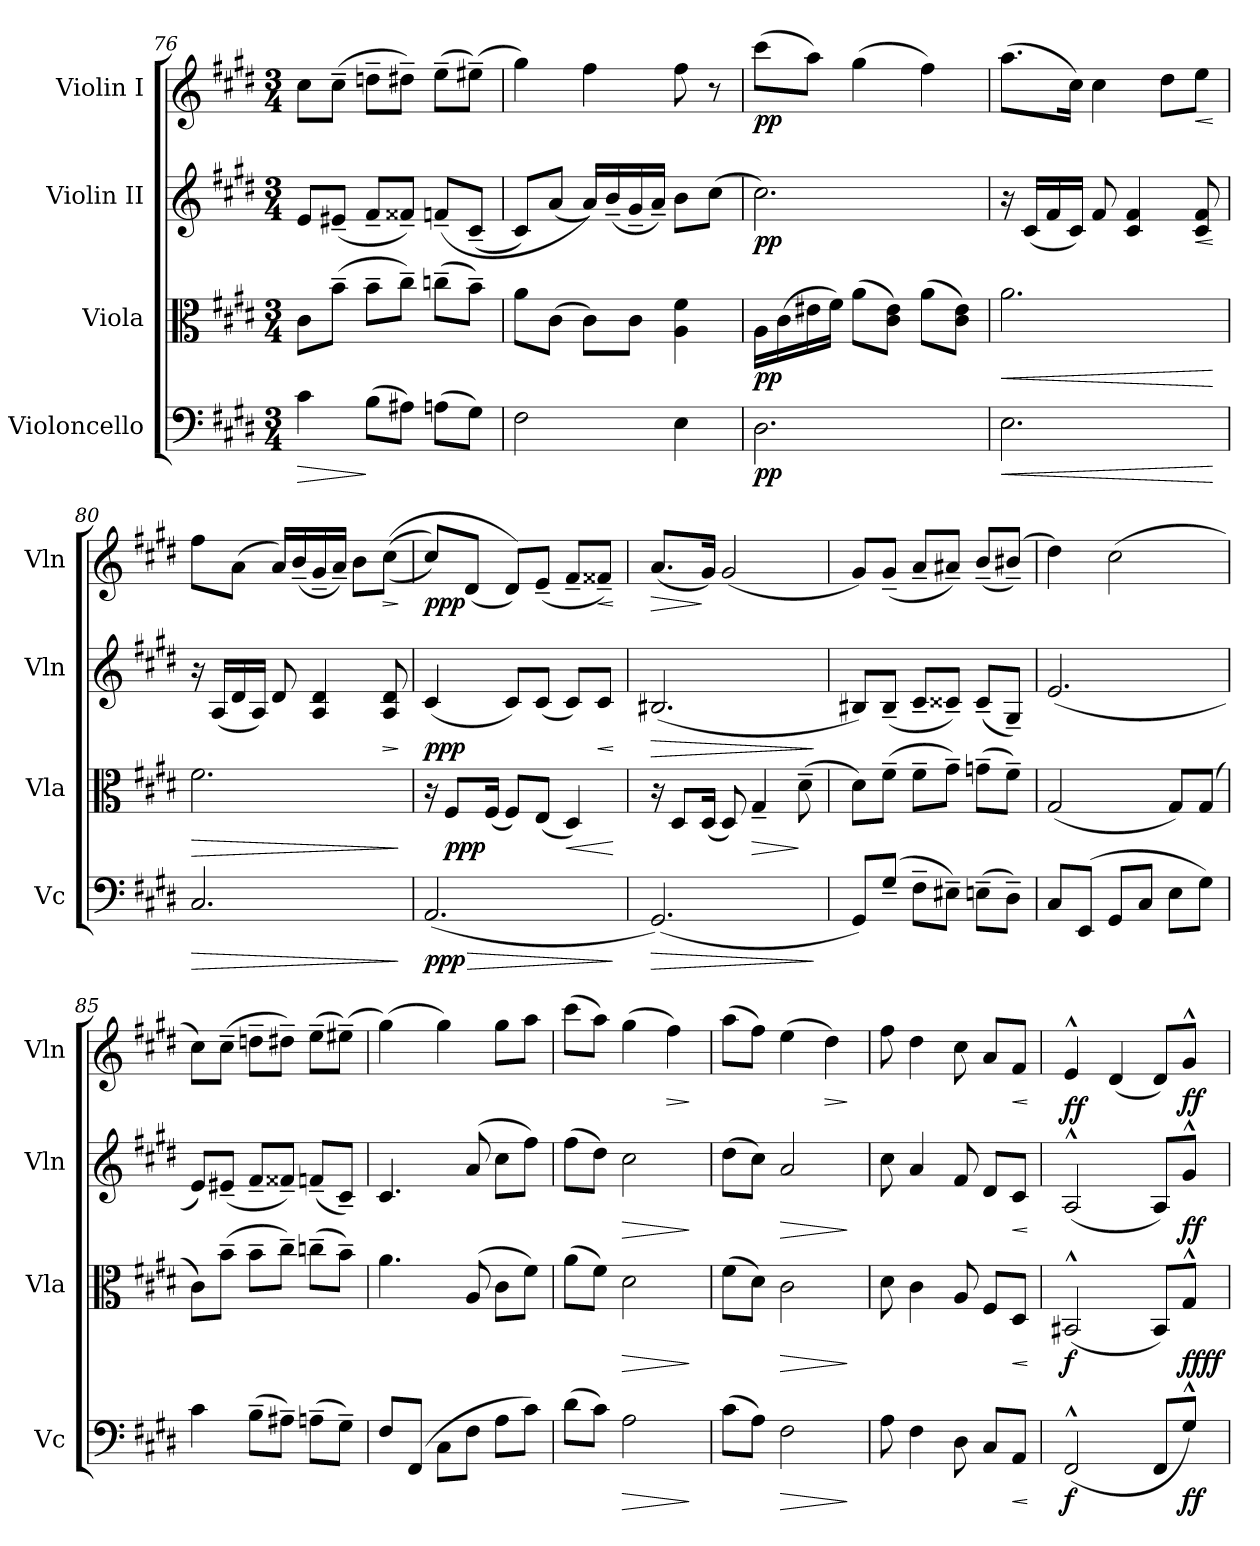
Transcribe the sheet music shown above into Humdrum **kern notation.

**kern	**dynam	**kern	**dynam	**kern	**dynam	**kern	**dynam
*part4	*part4	*part3	*part3	*part2	*part2	*part1	*part1
*staff4	*staff4	*staff3	*staff3	*staff2	*staff2	*staff1	*staff1
*I"Violoncello	*	*I"Viola	*	*I"Violin II	*	*I"Violin I	*
*I'Vc	*	*I'Vla	*	*I'Vln	*	*I'Vln	*
!!LO:PB:g=z
*clefF4	*	*clefC3	*	*clefG2	*	*clefG2	*
*k[f#c#g#d#]	*	*k[f#c#g#d#]	*	*k[f#c#g#d#]	*	*k[f#c#g#d#]	*
*M3/4	*	*M3/4	*	*M3/4	*	*M3/4	*
=76	=76	=76	=76	=76	=76	=76	=76
!	!LO:HP:b	!	!	!	!	!	!
4c#\	>	8c#\L	.	8e/L	.	8cc#\L	.
.	.	(8b~\J	.	(8e#X~/J	.	(8cc#~\J	.
(8B\L	]	8b~\L	.	8f#~/L	.	8ddn~\L	.
8A#X\J)	.	8cc#~\J)	.	8f##X~/J)	.	8dd#X~\J)	.
(8An\L	.	(8ccn~\L	.	(8fn~/L	.	(8ee~\L	.
8G#\J)	.	8b~\J)	.	(8c#~/J	.	(8ee#X~\J)	.
=77	=77	=77	=77	=77	=77	=77	=77
2F#\	.	8a\L	.	8c#/L)	.	4gg#\)	.
.	.	(8c#\J	.	(8a/J	.	.	.
.	.	8c#\L)	.	16a/LL))	.	4ff#\	.
.	.	.	.	(16b~/	.	.	.
.	.	8c#\J	.	16g#~/	.	.	.
.	.	.	.	16a~/JJ)	.	.	.
4E\	.	4A\ 4f#\	.	8b\L	.	8ff#\	.
.	.	.	.	(8cc#\J	.	8r	.
=78	=78	=78	=78	=78	=78	=78	=78
!	!LO:DY:b	!	!LO:DY:b	!	!LO:DY:b	!	!LO:DY:b
2.D#\	pp	16A\LL	pp	2.cc#\)	pp	(8ccc#\L	pp
.	.	(16c#\	.	.	.	.	.
.	.	16e#X\	.	.	.	8aa\J)	.
.	.	16f#\JJ)	.	.	.	.	.
.	.	(8a\L	.	.	.	(4gg#\	.
.	.	8c#\ 8e#\J)	.	.	.	.	.
.	.	(8a\L	.	.	.	4ff#\)	.
.	.	8c#\ 8e#\J)	.	.	.	.	.
=79	=79	=79	=79	=79	=79	=79	=79
!	!LO:HP:b	!	!LO:HP:b	!	!	!	!
2.E\	<	2.a\	<	16r	.	(8.aa\L	.
.	.	.	.	(16c#/LL	.	.	.
.	.	.	.	16f#/	.	.	.
.	.	.	.	16c#/JJ)	.	16cc#\Jk)	.
.	.	.	.	8f#/	.	4cc#\	.
.	.	.	.	4c#/ 4f#/	.	.	.
.	.	.	.	.	.	8dd#\L	.
!	!	!	!	!	!LO:HP:b	!	!LO:HP:b
.	.	.	.	8c#/ 8f#/	<	8ee\J	<
.	[	.	[	.	[	.	[
!!LO:LB:g=z
=80	=80	=80	=80	=80	=80	=80	=80
!	!LO:HP:b	!	!LO:HP:b	!	!	!	!
2.C#/	>	2.f#\	>	16r	.	8ff#\L	.
.	.	.	.	(16A/LL	.	.	.
.	.	.	.	16d#/	.	(8a\J	.
.	.	.	.	16A/JJ)	.	.	.
.	.	.	.	8d#/	.	16a/LL)	.
.	.	.	.	.	.	(16b~/	.
.	.	.	.	4A/ 4d#/	.	16g#~/	.
.	.	.	.	.	.	16a~/JJ)	.
.	.	.	.	.	.	8b\L	.
!	!	!	!	!	!LO:HP:b	!	!LO:HP:b
.	.	.	.	8A/ 8d#/	>	(((8cc#\J	>
.	]	.	]	.	]	.	]
=81	=81	=81	=81	=81	=81	=81	=81
!	!LO:HP:b	!	!	!	!	!	!
!	!LO:DY:n=1:b	!	!	!	!LO:DY:b	!	!LO:DY:b
(2.AA/	> ppp	16r	.	(4c#/	ppp	8cc#/L))	ppp
!	!	!	!LO:DY:b	!	!	!	!
.	.	8F#/L	ppp	.	.	.	.
.	.	.	.	.	.	(8d#/J	.
.	.	(16F#/Jk	.	.	.	.	.
.	.	8F#/L)	.	8c#/L)	.	8d#/L))	.
.	.	(8E/J	.	(8c#/J	.	(8e~/J	.
!	!	!	!LO:HP:b	!	!	!	!
.	.	4D#/)	<	8c#/L)	.	8f#~/L	.
!	!	!	!	!	!LO:HP:b	!	!LO:HP:b
.	.	.	.	8c#/J	<	8f##X~/J)	<
.	]	.	[	.	[	.	[
=82	=82	=82	=82	=82	=82	=82	=82
!	!LO:HP:b	!	!	!	!LO:HP:b	!	!LO:HP:b
(2.GG#/)	>	16r	.	(2.B#X/	>	(8.a/L	>
.	.	8D#/L	.	.	.	.	.
.	.	(16D#/Jk	.	.	.	16g#/Jk)	]
.	.	8D#/)	.	.	.	(2g#/	.
!	!	!	!LO:HP:b	!	!	!	!
.	.	4G#~/	>	.	.	.	.
.	.	(8d#~\	]	.	.	.	.
.	]	.	.	.	]	.	.
=83	=83	=83	=83	=83	=83	=83	=83
8GG#/L)	.	8d#\L)	.	8B#X/L)	.	8g#/L)	.
(8G#~/J	.	(8f#~\J	.	(8B#~/J	.	(8g#~/J	.
8F#~\L	.	8f#~\L	.	8c#~/L	.	8a~/L	.
8E#X~\J)	.	8g#~\J)	.	8c##X~/J)	.	8a#X~/J)	.
(8En~\L	.	(8gn~\L	.	(8c##~/L	.	(8b~/L	.
8D#~\J)	.	8f#~\J)	.	8G#~/J)	.	(8b#X~/J)	.
!!LO:LB:g=z
=84	=84	=84	=84	=84	=84	=84	=84
8C#/L	.	(2G#/	.	(2.e/	.	4dd#\)	.
(8EE/J	.	.	.	.	.	.	.
8GG#/L	.	.	.	.	.	(2cc#\	.
8C#/J	.	.	.	.	.	.	.
8E\L	.	8G#/L)	.	.	.	.	.
8G#\J)	.	(8G#/J	.	.	.	.	.
=85	=85	=85	=85	=85	=85	=85	=85
4c#\	.	8c#\L)	.	8e/L)	.	8cc#\L)	.
.	.	(8b~\J	.	(8e#X~/J	.	(8cc#~\J	.
(8B~\L	.	8b~\L	.	8f#~/L	.	8ddn~\L	.
8A#X~\J)	.	8cc#~\J)	.	8f##X~/J)	.	8dd#X~\J)	.
(8An~\L	.	(8ccn~\L	.	(8fn~/L	.	(8ee~\L	.
8G#~\J)	.	8b~\J)	.	8c#~/J)	.	(8ee#X~\J)	.
=86	=86	=86	=86	=86	=86	=86	=86
8F#/L	.	4.a\	.	4.c#/	.	(4gg#\)	.
(8FF#/J	.	.	.	.	.	.	.
8C#\L	.	.	.	.	.	4gg#\)	.
8F#\J	.	(8A/	.	(8a/	.	.	.
8A\L	.	8c#\L	.	8cc#\L	.	8gg#\L	.
8c#\J)	.	8f#\J)	.	8ff#\J)	.	8aa\J	.
=87	=87	=87	=87	=87	=87	=87	=87
(8d#\L	.	(8a\L	.	(8ff#\L	.	(8ccc#\L	.
8c#\J)	.	8f#\J)	.	8dd#\J)	.	8aa\J)	.
!	!LO:HP:b	!	!LO:HP:b	!	!LO:HP:b	!	!
2A\	>	2d#\	>	2cc#\	>	(4gg#\	.
!	!	!	!	!	!	!	!LO:HP:b
.	.	.	.	.	.	4ff#\)	>
.	]	.	]	.	]	.	]
=88	=88	=88	=88	=88	=88	=88	=88
(8c#\L	.	(8f#\L	.	(8dd#\L	.	(8aa\L	.
8A\J)	.	8d#\J)	.	8cc#\J)	.	8ff#\J)	.
!	!LO:HP:b	!	!LO:HP:b	!	!LO:HP:b	!	!
2F#\	>	2c#\	>	2a/	>	(4ee\	.
!	!	!	!	!	!	!	!LO:HP:b
.	.	.	.	.	.	4dd#\)	>
.	]	.	]	.	]	.	]
=89	=89	=89	=89	=89	=89	=89	=89
8A\	.	8d#\	.	8cc#\	.	8ff#\	.
4F#\	.	4c#\	.	4a/	.	4dd#\	.
8D#\	.	8A/	.	8f#/	.	8cc#\	.
8C#/L	.	8F#/L	.	8d#/L	.	8a/L	.
!	!LO:HP:b	!	!LO:HP:b	!	!LO:HP:b	!	!LO:HP:b
8AA/J	<	8D#/J	<	8c#/J	<	8f#/J	<
.	[	.	[	.	[	.	[
!!LO:PB:g=z
=90	=90	=90	=90	=90	=90	=90	=90
!	!LO:DY:b	!	!LO:DY:b	!	!LO:DY:a	!	!
!	!	!	!	!	!LO:DY:n=1:b	!	!
(2FF#^^/	f	(2BB#X^^/	f	(2A^^/	f f	4e^^/	.
.	.	.	.	.	.	(4d#/	.
8FF#/L	.	8BB#/L)	.	8A/L)	.	8d#/L)	.
!	!LO:DY:b	!	!LO:DY:b	!	!	!	!
!	!	!	!LO:DY:n=1:b	!	!LO:DY:n=2:b	!	!LO:DY:b
8G#^^/J)	ff	8G#^^/J	ff ff	8g#^^/J	ff	8g#^^/J	ff
=	=	=	=	=	=	=	=
*-	*-	*-	*-	*-	*-	*-	*-
